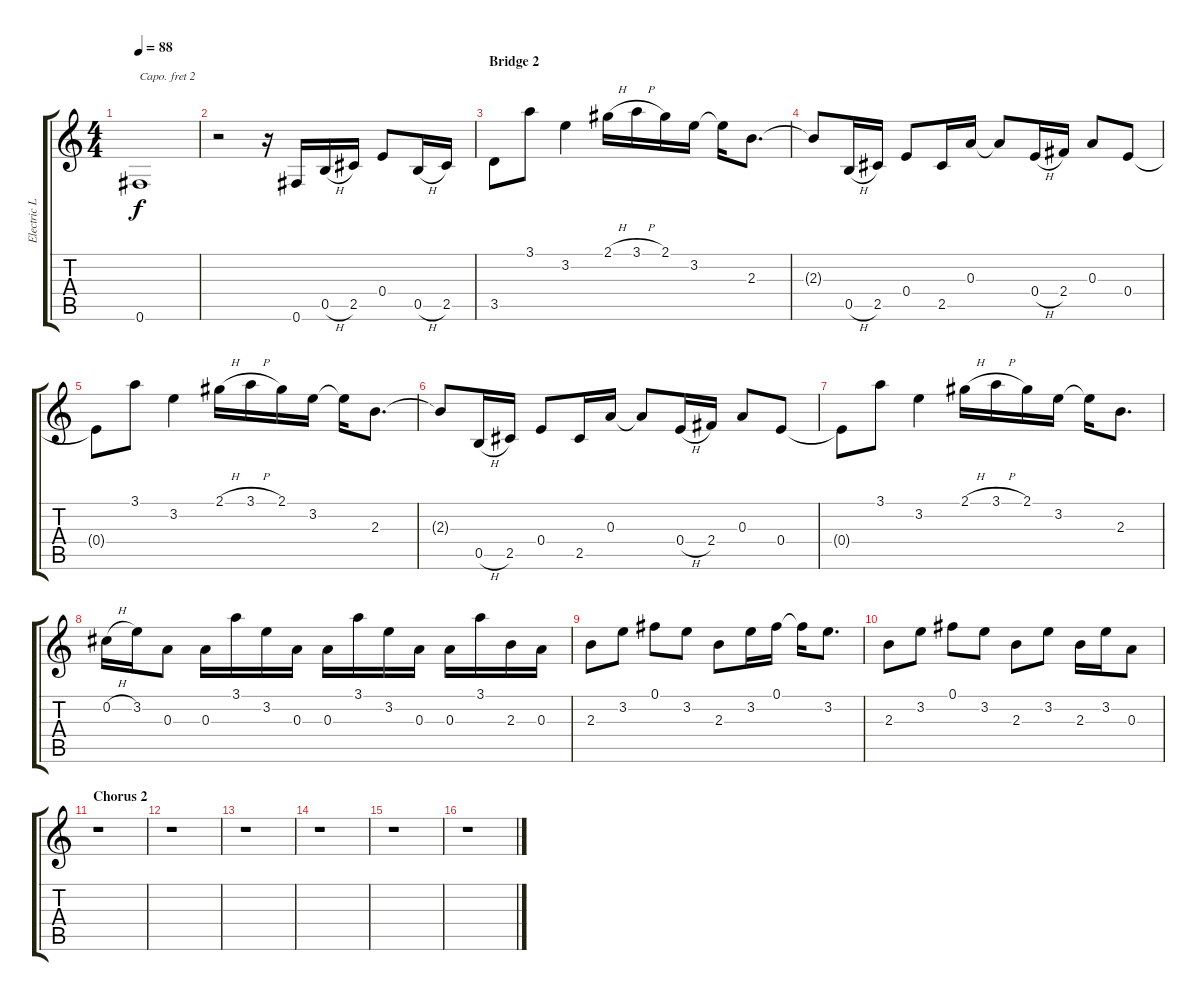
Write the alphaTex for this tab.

\track ("Electric Lead Guitar" "Electric L") {instrument electricguitarjazz}
\staff {score tabs}
\capo 2
\tuning (E4 B3 G3 D3 A2 E2) {hide}
\ts (4 4)
\tempo 88
\clef g2
\ks c
0.6.1{dy f} |
r.2 r.16 0.6.16 0.5{h}.16 2.5.16 0.4.8 0.5{h}.16 2.5.16 |
\section ("" "Bridge 2")
3.5.8 3.1.8 3.2.4 2.1{h}.16 3.1{h}.16 2.1.16 3.2.16 3.2{t}.16 2.3.8{d} |
2.3{t}.8 0.5{h}.16 2.5.16 0.4.8 2.5.16 0.3.16 0.3{t}.8 0.4{h}.16 2.4.16 0.3.8 0.4.8 |
0.4{t}.8 3.1.8 3.2.4 2.1{h}.16 3.1{h}.16 2.1.16 3.2.16 3.2{t}.16 2.3.8{d} |
2.3{t}.8 0.5{h}.16 2.5.16 0.4.8 2.5.16 0.3.16 0.3{t}.8 0.4{h}.16 2.4.16 0.3.8 0.4.8 |
0.4{t}.8 3.1.8 3.2.4 2.1{h}.16 3.1{h}.16 2.1.16 3.2.16 3.2{t}.16 2.3.8{d} |
0.2{h}.16 3.2.16 0.3.8 0.3.16 3.1.16 3.2.16 0.3.16 0.3.16 3.1.16 3.2.16 0.3.16 0.3.16 3.1.16 2.3.16 0.3.16 |
2.3.8 3.2.8 0.1.8 3.2.8 2.3.8 3.2.16 0.1.16 0.1{t}.16 3.2.8{d} |
2.3.8 3.2.8 0.1.8 3.2.8 2.3.8 3.2.8 2.3.16 3.2.16 0.3.8 |
\section ("" "Chorus 2")
r.1 |
r.1 |
r.1 |
r.1 |
r.1 |
r.1
